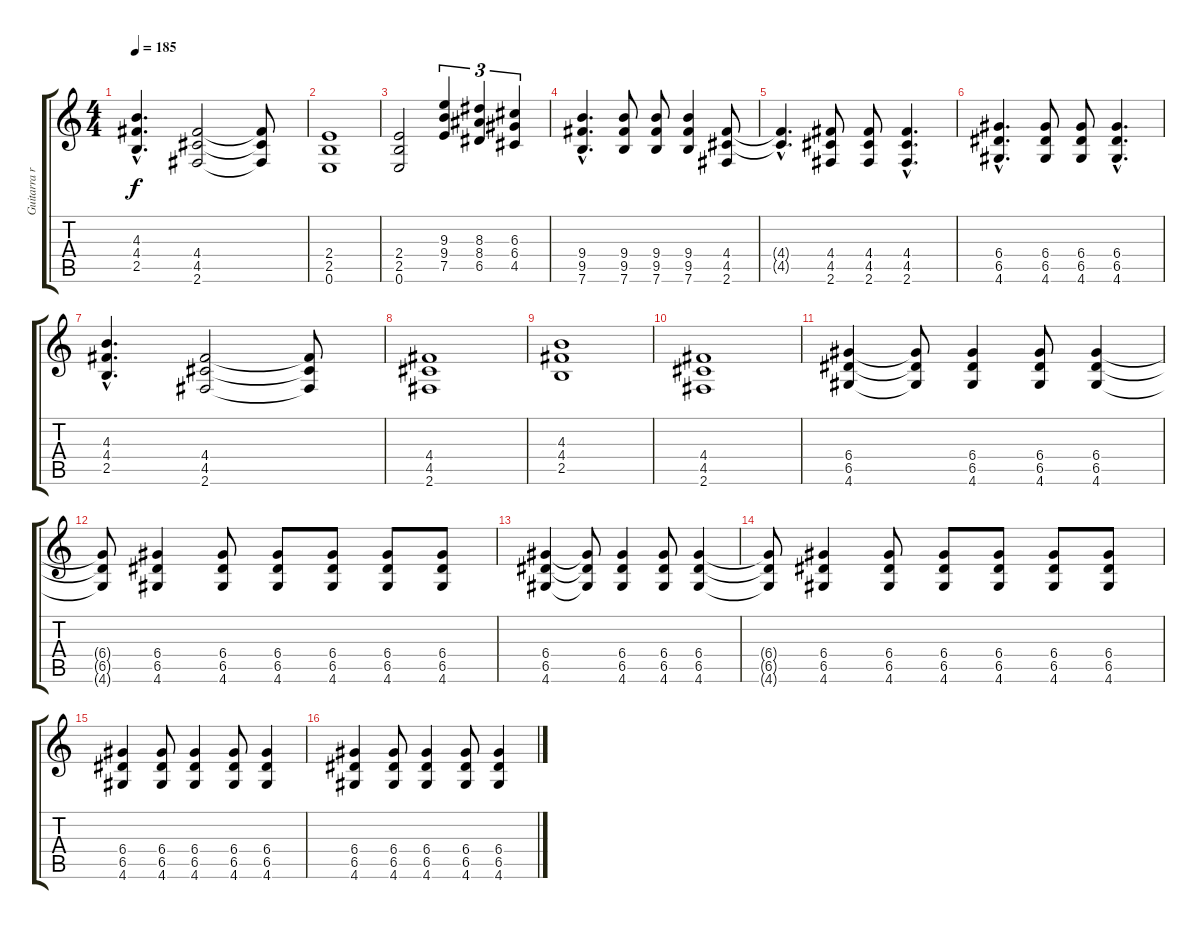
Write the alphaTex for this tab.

\track ("Guitarra ritmica" "Guitarra r") {instrument distortionguitar}
\staff {score tabs}
\tuning (E4 B3 G3 D3 A2 E2) {hide}
\ts (4 4)
\tempo 185
\clef g2
\ks c
(4.3{hac} 4.4 2.5{hac}).4{d dy f} (4.4 4.5 2.6).2 (4.4{t} 4.5{t} 2.6{t}).8 |
(2.4 2.5 0.6).1 |
(2.4 2.5 0.6).2 (9.3 9.4 7.5).4{tu (3 2)} (8.3 8.4 6.5).4{tu (3 2)} (6.3 6.4 4.5).4{tu (3 2)} |
(9.4{hac} 9.5{hac} 7.6{hac}).4{d} (9.4 9.5 7.6).8 (9.4 9.5 7.6).8 (9.4 9.5 7.6).4 (4.4 4.5 2.6).8 |
(4.4{hac t} 4.5{hac t}).4{d} (4.4 4.5 2.6).8 (4.4 4.5 2.6).8 (4.4{hac} 4.5{hac} 2.6{hac}).4{d} |
(6.4{hac} 6.5{hac} 4.6{hac}).4{d} (6.4 6.5 4.6).8 (6.4 6.5 4.6).8 (6.4{hac} 6.5{hac} 4.6{hac}).4{d} |
(4.3{hac} 4.4 2.5{hac}).4{d} (4.4 4.5 2.6).2 (4.4{t} 4.5{t} 2.6{t}).8 |
(4.4 4.5 2.6).1 |
(4.3 4.4 2.5).1 |
(4.4 4.5 2.6).1 |
(6.4 6.5 4.6).4 (6.4{t} 6.5{t} 4.6{t}).8 (6.4 6.5 4.6).4 (6.4 6.5 4.6).8 (6.4 6.5 4.6).4 |
(6.4{t} 6.5{t} 4.6{t}).8 (6.4 6.5 4.6).4 (6.4 6.5 4.6).8 (6.4 6.5 4.6).8 (6.4 6.5 4.6).8 (6.4 6.5 4.6).8 (6.4 6.5 4.6).8 |
(6.4 6.5 4.6).4 (6.4{t} 6.5{t} 4.6{t}).8 (6.4 6.5 4.6).4 (6.4 6.5 4.6).8 (6.4 6.5 4.6).4 |
(6.4{t} 6.5{t} 4.6{t}).8 (6.4 6.5 4.6).4 (6.4 6.5 4.6).8 (6.4 6.5 4.6).8 (6.4 6.5 4.6).8 (6.4 6.5 4.6).8 (6.4 6.5 4.6).8 |
(6.4 6.5 4.6).4 (6.4 6.5 4.6).8 (6.4 6.5 4.6).4 (6.4 6.5 4.6).8 (6.4 6.5 4.6).4 |
(6.4 6.5 4.6).4 (6.4 6.5 4.6).8 (6.4 6.5 4.6).4 (6.4 6.5 4.6).8 (6.4 6.5 4.6).4
